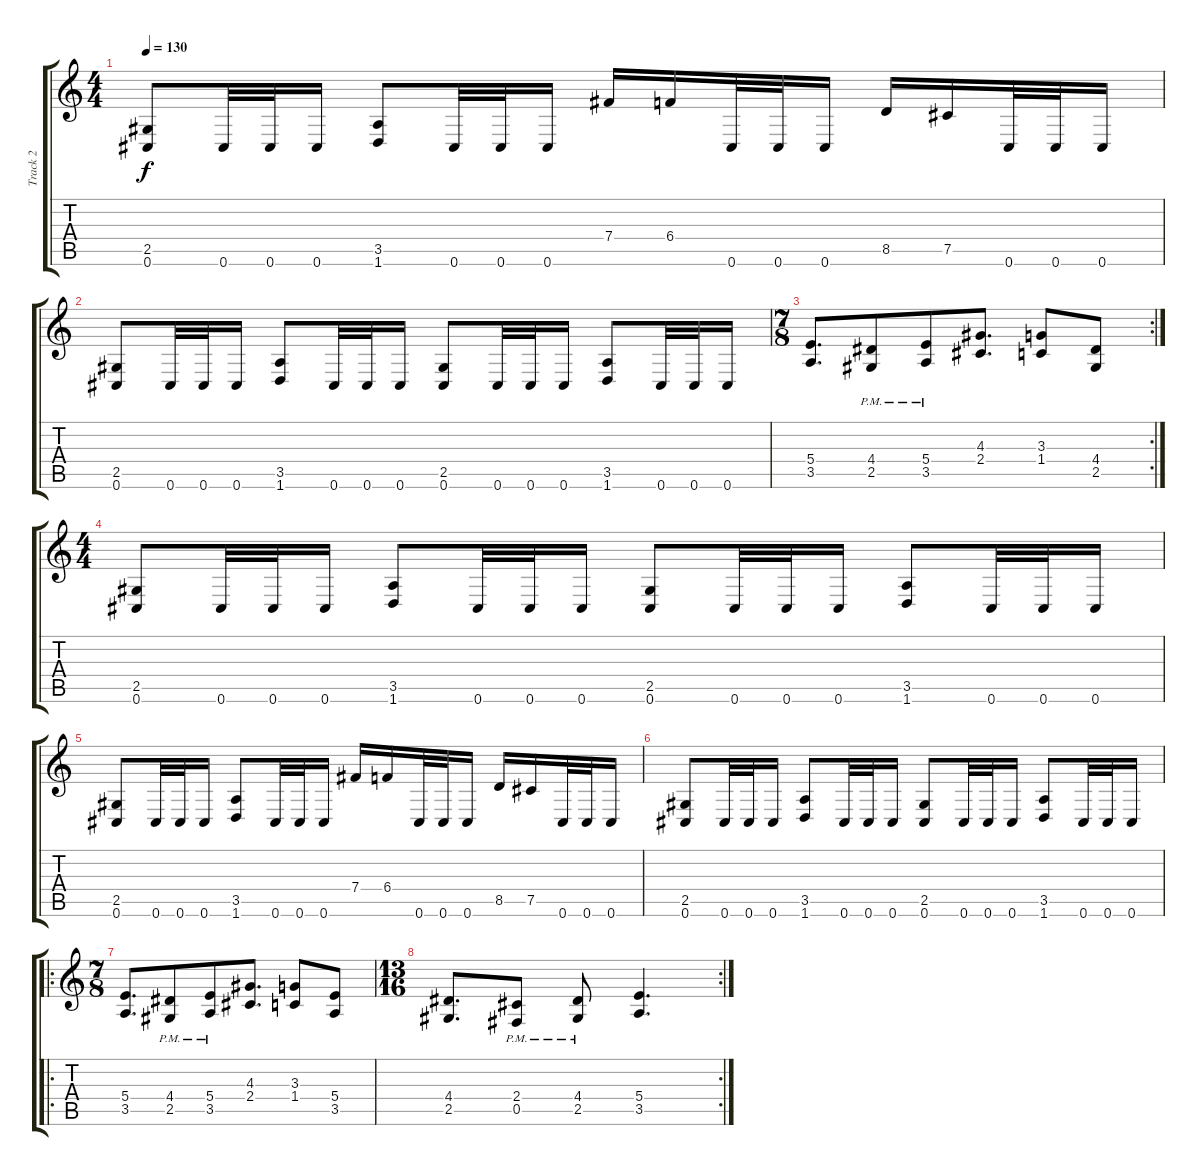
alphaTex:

\track ("Track 2" "Track 2") {instrument distortionguitar}
\staff {score tabs}
\tuning (Db4 Ab3 E3 B2 Gb2 Db2) {hide}
\ts (4 4)
\tempo 130
\clef g2
\ks c
(2.5 0.6).8{dy f} 0.6.32 0.6.32 0.6.16 (3.5 1.6).8 0.6.32 0.6.32 0.6.16 7.4.16 6.4.16 0.6.32 0.6.32 0.6.16 8.5.16 7.5.16 0.6.32 0.6.32 0.6.16 |
(2.5 0.6).8 0.6.32 0.6.32 0.6.16 (3.5 1.6).8 0.6.32 0.6.32 0.6.16 (2.5 0.6).8 0.6.32 0.6.32 0.6.16 (3.5 1.6).8 0.6.32 0.6.32 0.6.16 |
\rc 2
\ts (7 8)
(5.4 3.5).8{d} (4.4 2.5{pm}).8 (5.4 3.5{pm}).8 (4.3 2.4).8{d} (3.3 1.4).8 (4.4 2.5).8 |
\ts (4 4)
(2.5 0.6).8 0.6.32 0.6.32 0.6.16 (3.5 1.6).8 0.6.32 0.6.32 0.6.16 (2.5 0.6).8 0.6.32 0.6.32 0.6.16 (3.5 1.6).8 0.6.32 0.6.32 0.6.16 |
(2.5 0.6).8 0.6.32 0.6.32 0.6.16 (3.5 1.6).8 0.6.32 0.6.32 0.6.16 7.4.16 6.4.16 0.6.32 0.6.32 0.6.16 8.5.16 7.5.16 0.6.32 0.6.32 0.6.16 |
(2.5 0.6).8 0.6.32 0.6.32 0.6.16 (3.5 1.6).8 0.6.32 0.6.32 0.6.16 (2.5 0.6).8 0.6.32 0.6.32 0.6.16 (3.5 1.6).8 0.6.32 0.6.32 0.6.16 |
\ro
\ts (7 8)
(5.4 3.5).8{d} (4.4 2.5{pm}).8 (5.4 3.5{pm}).8 (4.3 2.4).8{d} (3.3 1.4).8 (5.4 3.5).8 |
\rc 2
\ts (13 16)
(4.4 2.5).8{d} (2.4 0.5{pm}).8 (4.4 2.5{pm}).8 (5.4 3.5).4{d}
